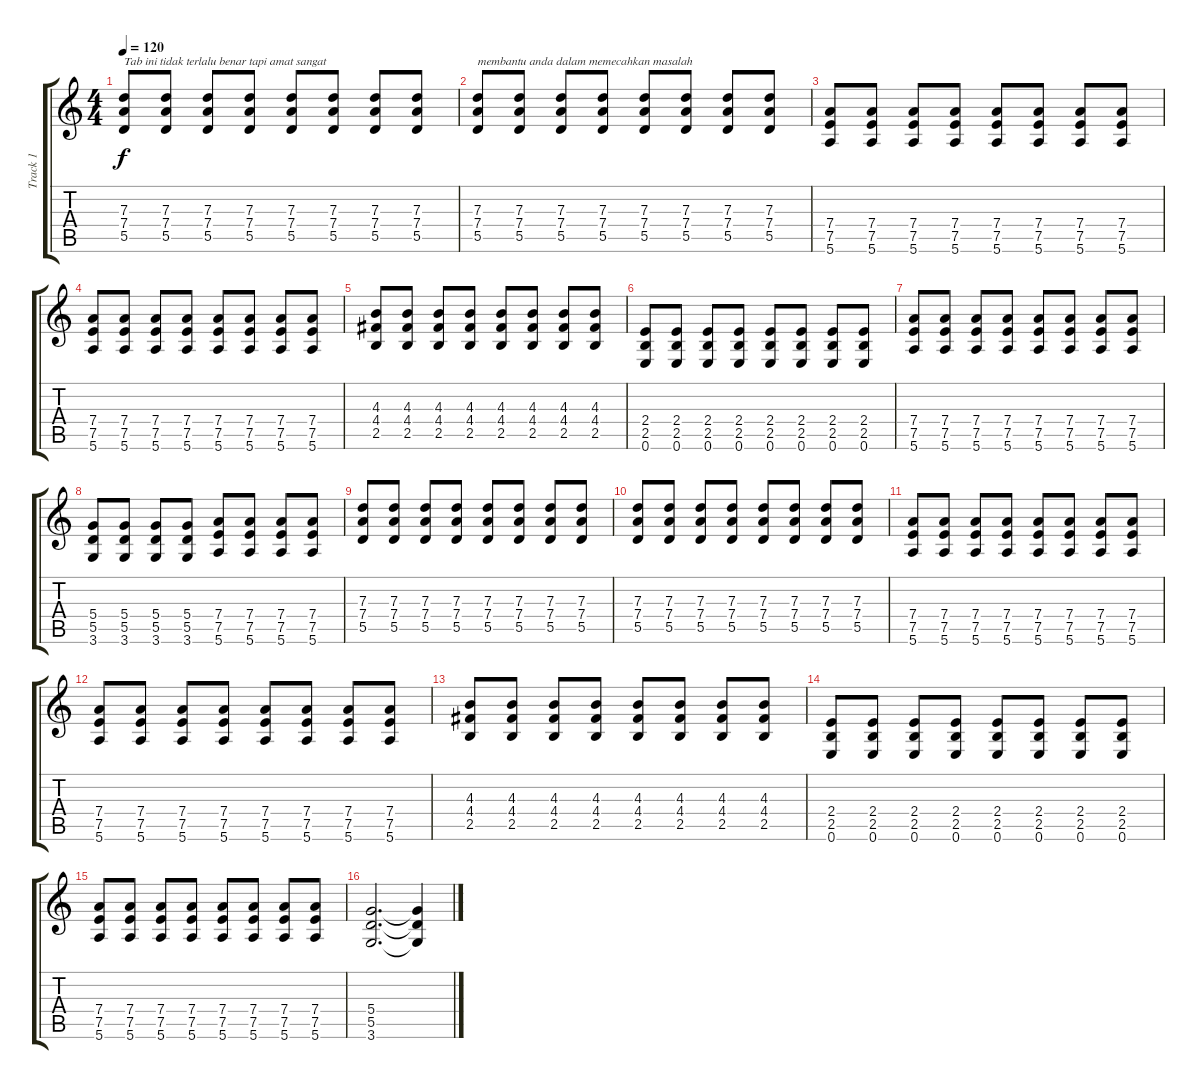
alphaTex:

\track ("Track 1" "Track 1") {instrument electricguitarclean}
\staff {score tabs}
\tuning (E4 B3 G3 D3 A2 E2) {hide}
\ts (4 4)
\tempo 120
\clef g2
\ks c
(7.3 7.4 5.5).8{txt "Tab ini tidak terlalu benar tapi amat sangat " dy f instrument electricguitarclean} (7.3 7.4 5.5).8 (7.3 7.4 5.5).8 (7.3 7.4 5.5).8 (7.3 7.4 5.5).8 (7.3 7.4 5.5).8 (7.3 7.4 5.5).8 (7.3 7.4 5.5).8 |
(7.3 7.4 5.5).8{txt "membantu anda dalam memecahkan masalah"} (7.3 7.4 5.5).8 (7.3 7.4 5.5).8 (7.3 7.4 5.5).8 (7.3 7.4 5.5).8 (7.3 7.4 5.5).8 (7.3 7.4 5.5).8 (7.3 7.4 5.5).8 |
(7.4 7.5 5.6).8 (7.4 7.5 5.6).8 (7.4 7.5 5.6).8 (7.4 7.5 5.6).8 (7.4 7.5 5.6).8 (7.4 7.5 5.6).8 (7.4 7.5 5.6).8 (7.4 7.5 5.6).8 |
(7.4 7.5 5.6).8 (7.4 7.5 5.6).8 (7.4 7.5 5.6).8 (7.4 7.5 5.6).8 (7.4 7.5 5.6).8 (7.4 7.5 5.6).8 (7.4 7.5 5.6).8 (7.4 7.5 5.6).8 |
(4.3 4.4 2.5).8 (4.3 4.4 2.5).8 (4.3 4.4 2.5).8 (4.3 4.4 2.5).8 (4.3 4.4 2.5).8 (4.3 4.4 2.5).8 (4.3 4.4 2.5).8 (4.3 4.4 2.5).8 |
(2.4 2.5 0.6).8 (2.4 2.5 0.6).8 (2.4 2.5 0.6).8 (2.4 2.5 0.6).8 (2.4 2.5 0.6).8 (2.4 2.5 0.6).8 (2.4 2.5 0.6).8 (2.4 2.5 0.6).8 |
(7.4 7.5 5.6).8 (7.4 7.5 5.6).8 (7.4 7.5 5.6).8 (7.4 7.5 5.6).8 (7.4 7.5 5.6).8 (7.4 7.5 5.6).8 (7.4 7.5 5.6).8 (7.4 7.5 5.6).8 |
(5.4 5.5 3.6).8 (5.4 5.5 3.6).8 (5.4 5.5 3.6).8 (5.4 5.5 3.6).8 (7.4 7.5 5.6).8 (7.4 7.5 5.6).8 (7.4 7.5 5.6).8 (7.4 7.5 5.6).8 |
(7.3 7.4 5.5).8 (7.3 7.4 5.5).8 (7.3 7.4 5.5).8 (7.3 7.4 5.5).8 (7.3 7.4 5.5).8 (7.3 7.4 5.5).8 (7.3 7.4 5.5).8 (7.3 7.4 5.5).8 |
(7.3 7.4 5.5).8 (7.3 7.4 5.5).8 (7.3 7.4 5.5).8 (7.3 7.4 5.5).8 (7.3 7.4 5.5).8 (7.3 7.4 5.5).8 (7.3 7.4 5.5).8 (7.3 7.4 5.5).8 |
(7.4 7.5 5.6).8 (7.4 7.5 5.6).8 (7.4 7.5 5.6).8 (7.4 7.5 5.6).8 (7.4 7.5 5.6).8 (7.4 7.5 5.6).8 (7.4 7.5 5.6).8 (7.4 7.5 5.6).8 |
(7.4 7.5 5.6).8 (7.4 7.5 5.6).8 (7.4 7.5 5.6).8 (7.4 7.5 5.6).8 (7.4 7.5 5.6).8 (7.4 7.5 5.6).8 (7.4 7.5 5.6).8 (7.4 7.5 5.6).8 |
(4.3 4.4 2.5).8 (4.3 4.4 2.5).8 (4.3 4.4 2.5).8 (4.3 4.4 2.5).8 (4.3 4.4 2.5).8 (4.3 4.4 2.5).8 (4.3 4.4 2.5).8 (4.3 4.4 2.5).8 |
(2.4 2.5 0.6).8 (2.4 2.5 0.6).8 (2.4 2.5 0.6).8 (2.4 2.5 0.6).8 (2.4 2.5 0.6).8 (2.4 2.5 0.6).8 (2.4 2.5 0.6).8 (2.4 2.5 0.6).8 |
(7.4 7.5 5.6).8 (7.4 7.5 5.6).8 (7.4 7.5 5.6).8 (7.4 7.5 5.6).8 (7.4 7.5 5.6).8 (7.4 7.5 5.6).8 (7.4 7.5 5.6).8 (7.4 7.5 5.6).8 |
(5.4 5.5 3.6).2{d} (5.4{t} 5.5{t} 3.6{t}).4{instrument overdrivenguitar}
